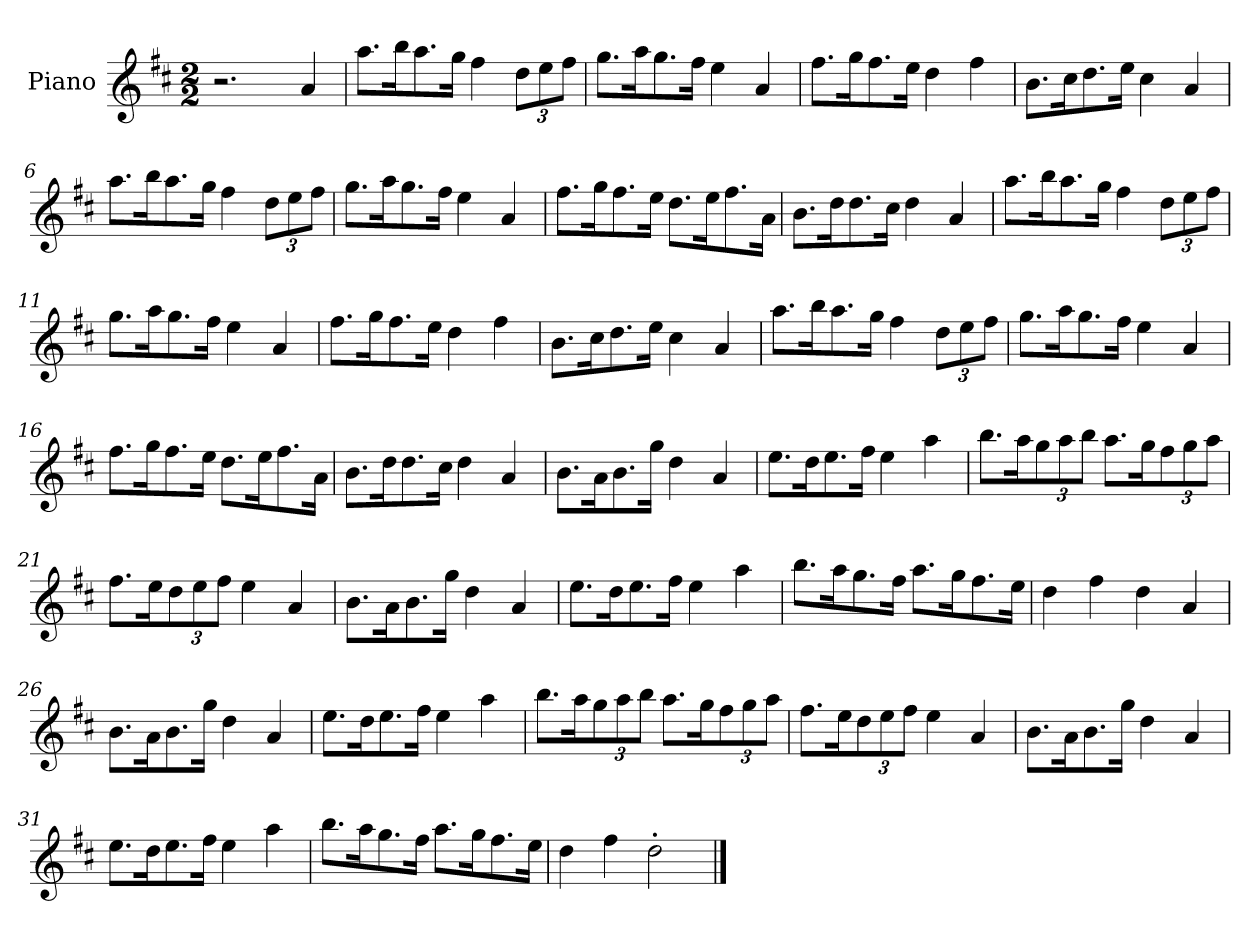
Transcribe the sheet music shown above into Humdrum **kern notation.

**kern
*part1
*staff1
*I"Piano
*I'Pno
*clefG2
*k[f#c#]
*M2/2
=1
2.r
4a/
=2
8.aa\L
16bb\K
8.aa\
16gg\Jk
4ff#\
*Xbrackettup
12dd\L
12ee\
12ff#\J
=3
8.gg\L
16aa\K
8.gg\
16ff#\Jk
4ee\
4a/
=4
8.ff#\L
16gg\K
8.ff#\
16ee\Jk
4dd\
4ff#\
=5
8.b\L
16cc#\K
8.dd\
16ee\Jk
4cc#\
4a/
=6
8.aa\L
16bb\K
8.aa\
16gg\Jk
4ff#\
12dd\L
12ee\
12ff#\J
=7
8.gg\L
16aa\K
8.gg\
16ff#\Jk
4ee\
4a/
=8
8.ff#\L
16gg\K
8.ff#\
16ee\Jk
8.dd\L
16ee\K
8.ff#\
16a\Jk
=9
8.b\L
16dd\K
8.dd\
16cc#\Jk
4dd\
4a/
=10
8.aa\L
16bb\K
8.aa\
16gg\Jk
4ff#\
12dd\L
12ee\
12ff#\J
=11
8.gg\L
16aa\K
8.gg\
16ff#\Jk
4ee\
4a/
=12
8.ff#\L
16gg\K
8.ff#\
16ee\Jk
4dd\
4ff#\
=13
8.b\L
16cc#\K
8.dd\
16ee\Jk
4cc#\
4a/
=14
8.aa\L
16bb\K
8.aa\
16gg\Jk
4ff#\
12dd\L
12ee\
12ff#\J
=15
8.gg\L
16aa\K
8.gg\
16ff#\Jk
4ee\
4a/
=16
8.ff#\L
16gg\K
8.ff#\
16ee\Jk
8.dd\L
16ee\K
8.ff#\
16a\Jk
=17
8.b\L
16dd\K
8.dd\
16cc#\Jk
4dd\
4a/
=18
8.b\L
16a\K
8.b\
16gg\Jk
4dd\
4a/
=19
8.ee\L
16dd\K
8.ee\
16ff#\Jk
4ee\
4aa\
=20
8.bb\L
16aa\K
12gg\
12aa\
12bb\J
8.aa\L
16gg\K
12ff#\
12gg\
12aa\J
=21
8.ff#\L
16ee\K
12dd\
12ee\
12ff#\J
4ee\
4a/
=22
8.b\L
16a\K
8.b\
16gg\Jk
4dd\
4a/
=23
8.ee\L
16dd\K
8.ee\
16ff#\Jk
4ee\
4aa\
=24
8.bb\L
16aa\K
8.gg\
16ff#\Jk
8.aa\L
16gg\K
8.ff#\
16ee\Jk
=25
4dd\
4ff#\
4dd\
4a/
=26
8.b\L
16a\K
8.b\
16gg\Jk
4dd\
4a/
=27
8.ee\L
16dd\K
8.ee\
16ff#\Jk
4ee\
4aa\
=28
8.bb\L
16aa\K
12gg\
12aa\
12bb\J
8.aa\L
16gg\K
12ff#\
12gg\
12aa\J
=29
8.ff#\L
16ee\K
12dd\
12ee\
12ff#\J
4ee\
4a/
=30
8.b\L
16a\K
8.b\
16gg\Jk
4dd\
4a/
=31
8.ee\L
16dd\K
8.ee\
16ff#\Jk
4ee\
4aa\
=32
8.bb\L
16aa\K
8.gg\
16ff#\Jk
8.aa\L
16gg\K
8.ff#\
16ee\Jk
=33
4dd\
4ff#\
2dd'\
==
*-
